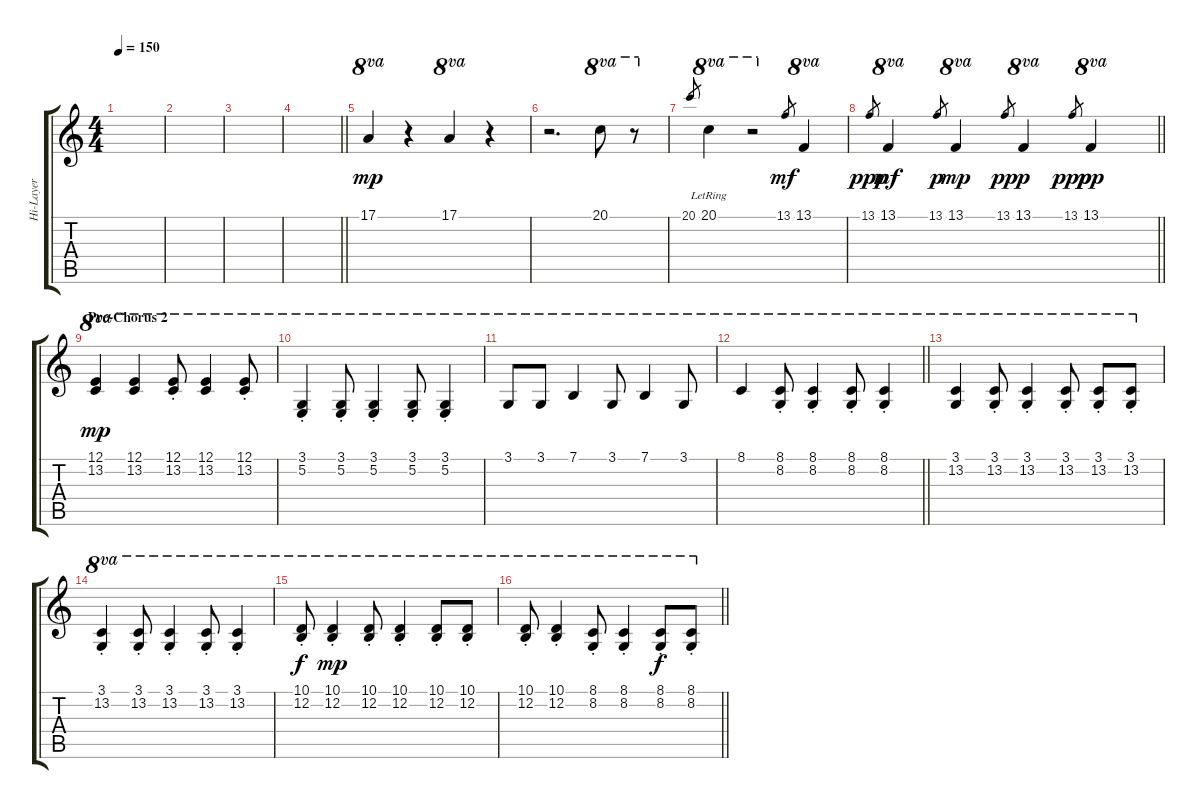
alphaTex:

\track ("Hi-Layer" "Hi-Layer") {instrument synthstrings1}
\staff {score tabs}
\tuning (E4 B3 G3 D3 A2 E2) {hide}
\ts (4 4)
\tempo 150
\clef g2
\ks c
|
|
|
\barLineRight lightlight
|
17.1.4{ot 8va dy mp} r.4 17.1.4{ot 8va} r.4 |
r.2{d} 20.1.8{ot 8va} r.8{ot 8va} |
20.1.8{gr} 20.1{lr}.4{ot 8va balance 5} r.2{ot 8va} 13.1.8{gr dy mf} 13.1.4{ot 8va} |
\barLineRight lightlight
13.1.8{gr dy ppp} 13.1.4{ot 8va dy mf balance 0} 13.1.8{gr dy p} 13.1.4{ot 8va dy mp} 13.1.8{gr dy pp} 13.1.4{ot 8va dy p} 13.1.8{gr dy ppp} 13.1.4{ot 8va dy pp} |
\section ("" "Pre-Chorus 2")
(12.1 13.2).4{ot 8va dy mp balance 11 instrument lead1square} (12.1 13.2).4{ot 8va} (12.1{st} 13.2).8{ot 8va} (12.1 13.2).4{ot 8va} (12.1{st} 13.2{st}).8{ot 8va} |
(3.1{st} 5.2{st}).4{ot 8va} (3.1{st} 5.2{st}).8{ot 8va} (3.1{st} 5.2{st}).4{ot 8va} (3.1{st} 5.2{st}).8{ot 8va} (3.1{st} 5.2{st}).4{ot 8va} |
3.1.8{ot 8va} 3.1.8{ot 8va} 7.1.4{ot 8va} 3.1.8{ot 8va} 7.1.4{ot 8va} 3.1.8{ot 8va} |
\barLineRight lightlight
8.1.4{ot 8va} (8.1{st} 8.2{st}).8{ot 8va} (8.1{st} 8.2{st}).4{ot 8va} (8.1{st} 8.2{st}).8{ot 8va} (8.1{st} 8.2{st}).4{ot 8va} |
(3.1 13.2).4{ot 8va} (3.1{st} 13.2{st}).8{ot 8va} (3.1{st} 13.2{st}).4{ot 8va} (3.1{st} 13.2{st}).8{ot 8va} (3.1{st} 13.2{st}).8{ot 8va} (3.1{st} 13.2{st}).8{ot 8va} |
(3.1{st} 13.2{st}).4{ot 8va} (3.1{st} 13.2{st}).8{ot 8va} (3.1{st} 13.2{st}).4{ot 8va} (3.1{st} 13.2{st}).8{ot 8va} (3.1{st} 13.2{st}).4{ot 8va} |
(10.1{st} 12.2{st}).8{ot 8va dy f} (10.1{st} 12.2{st}).4{ot 8va dy mp} (10.1{st} 12.2{st}).8{ot 8va} (10.1{st} 12.2{st}).4{ot 8va} (10.1{st} 12.2{st}).8{ot 8va} (10.1{st} 12.2{st}).8{ot 8va} |
\barLineRight lightlight
(10.1{st} 12.2{st}).8{ot 8va} (10.1{st} 12.2{st}).4{ot 8va} (8.1{st} 8.2{st}).8{ot 8va} (8.1{st} 8.2{st}).4{ot 8va} (8.1{st} 8.2{st}).8{ot 8va dy f} (8.1{st} 8.2{st}).8{ot 8va}
